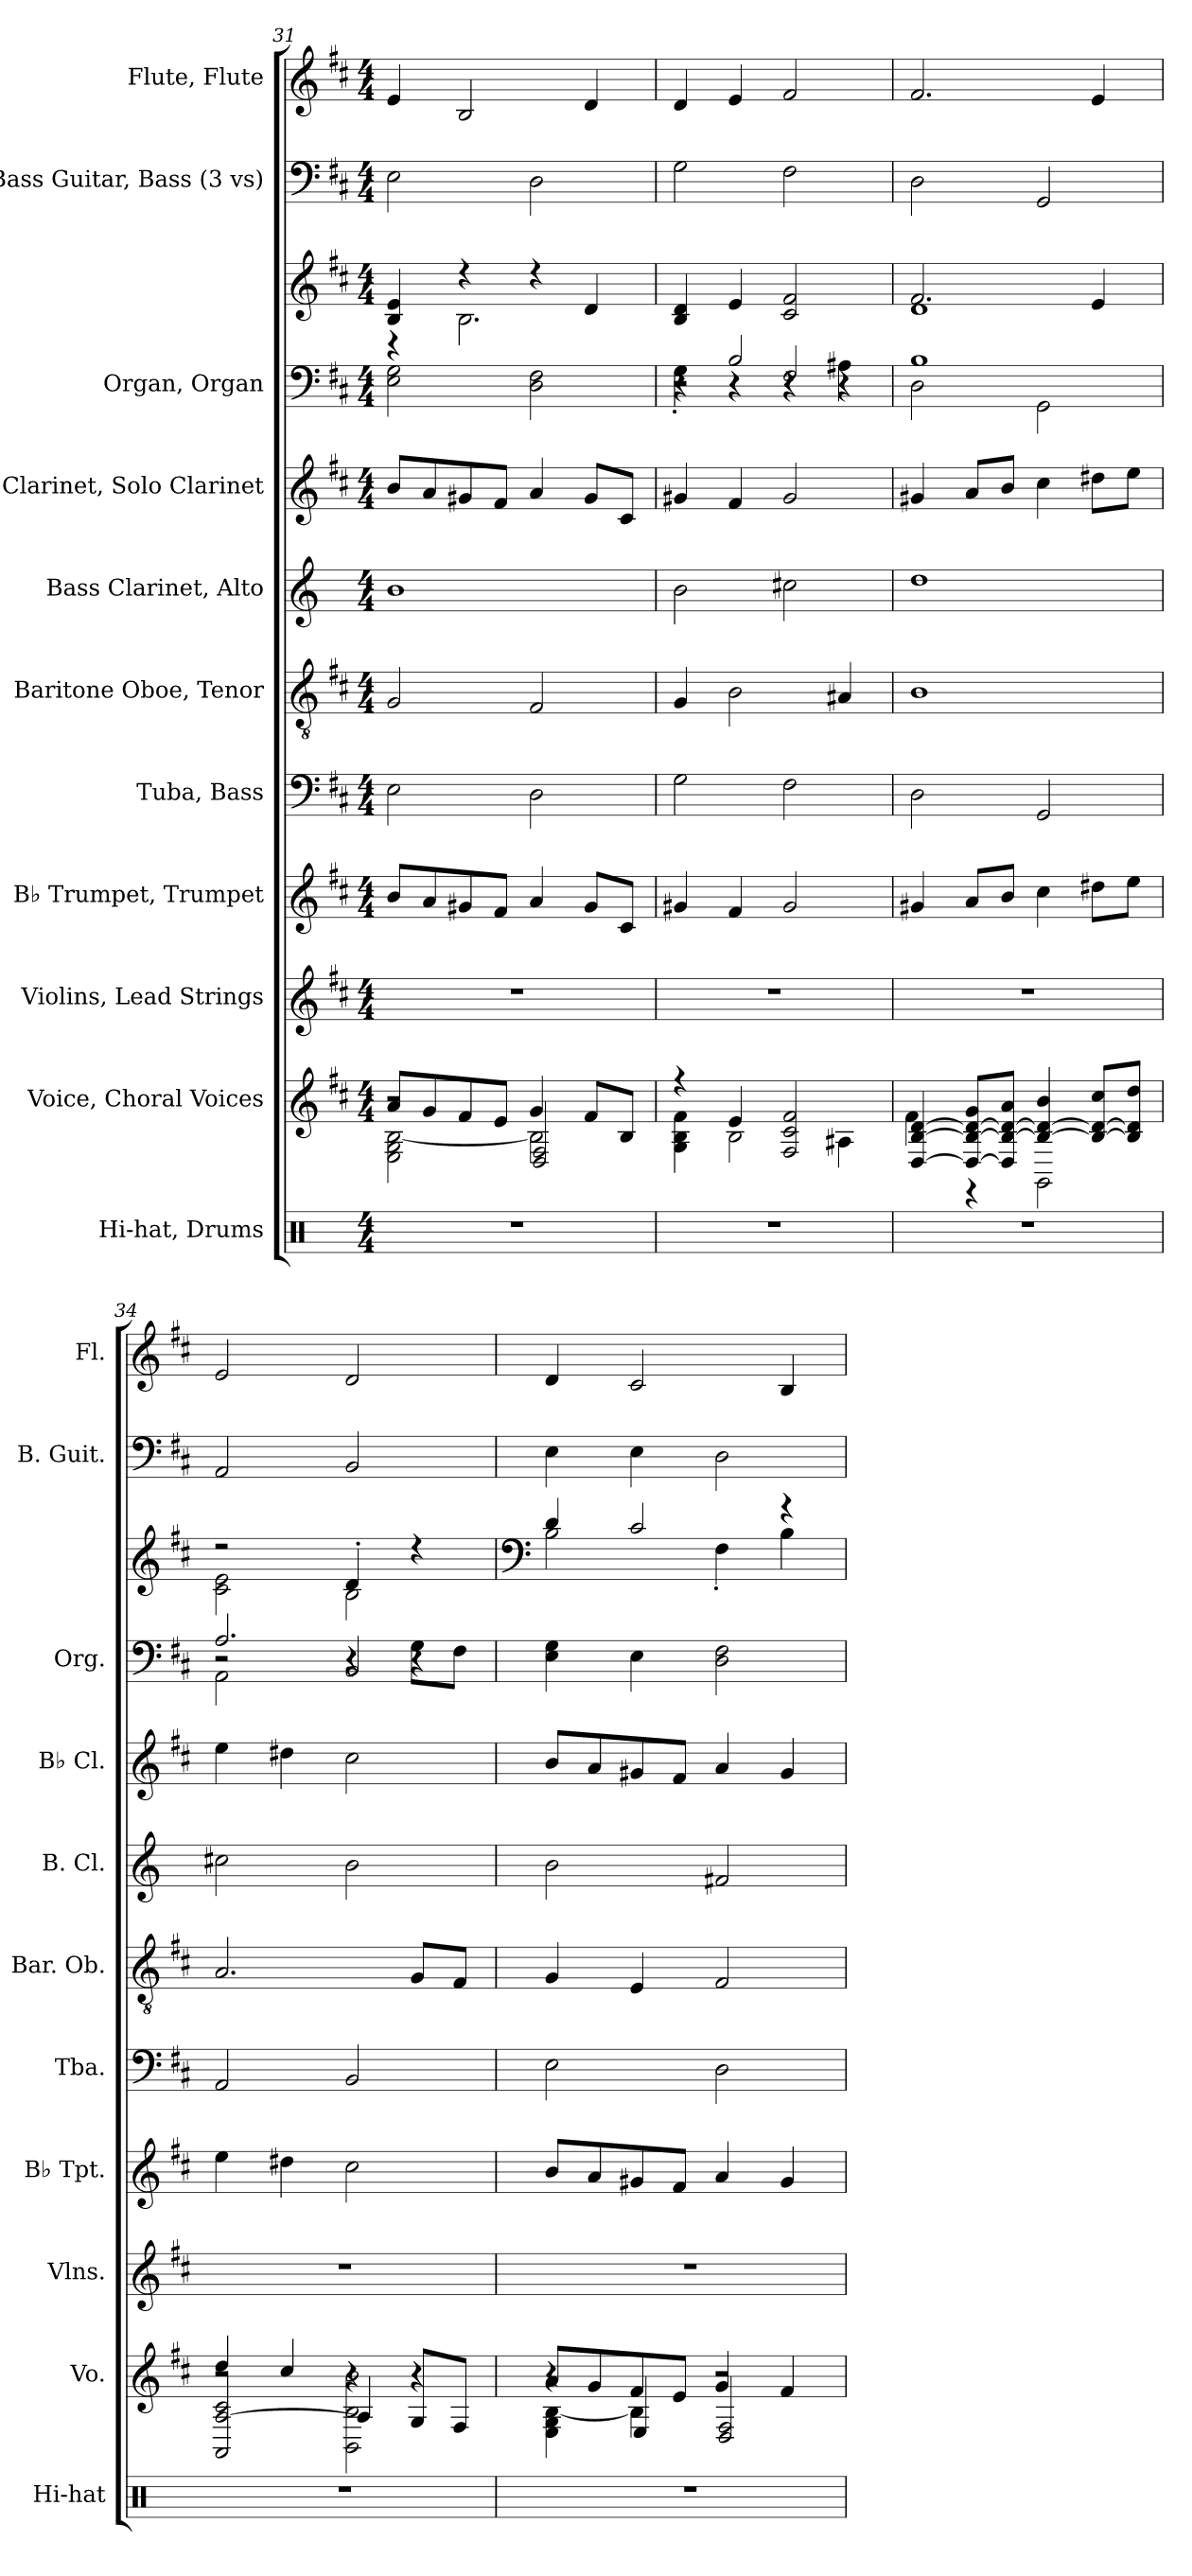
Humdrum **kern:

**kern	**kern	**kern	**kern	**kern	**kern	**kern	**kern	**kern	**kern	**kern	**kern
*part11	*part10	*part9	*part8	*part7	*part6	*part5	*part4	*part3	*part3	*part2	*part1
*staff12	*staff11	*staff10	*staff9	*staff8	*staff7	*staff6	*staff5	*staff4	*staff3	*staff2	*staff1
*I"Hi-hat, Drums	*I"Voice, Choral Voices	*I"Violins, Lead Strings	*I"B♭ Trumpet, Trumpet	*I"Tuba, Bass	*I"Baritone Oboe, Tenor	*I"Bass Clarinet, Alto	*I"B♭ Clarinet, Solo Clarinet	*I"Organ, Organ	*	*I"Bass Guitar, Bass (3 vs)	*I"Flute, Flute
*I'Hi-hat	*I'Vo.	*I'Vlns.	*I'B♭ Tpt.	*I'Tba.	*I'Bar. Ob.	*I'B. Cl.	*I'B♭ Cl.	*I'Org.	*	*I'B. Guit.	*I'Fl.
*clefX	*clefG2	*clefG2	*clefG2	*clefF4	*clefGv2	*clefG2	*clefG2	*clefF4	*clefG2	*clefF4	*clefG2
*	*	*	*ITrd1c2	*	*	*ITrd8c14	*ITrd1c2	*	*	*ITrd7c12	*
*k[]	*k[f#c#]	*k[f#c#]	*k[]	*k[f#c#]	*k[f#c#]	*k[]	*k[]	*k[f#c#]	*k[f#c#]	*k[f#c#]	*k[f#c#]
*M4/4	*M4/4	*M4/4	*M4/4	*M4/4	*M4/4	*M4/4	*M4/4	*M4/4	*M4/4	*M4/4	*M4/4
=31	=31	=31	=31	=31	=31	=31	=31	=31	=31	=31	=31
*	*^	*	*	*	*	*	*	*	*^	*	*
*	*	*^	*	*	*	*	*	*	*	*	*	*	*
1r	8a/L	2E\ 2G\ [2B\	2r	1r	8a/L	2E\	2G/	1B	8a/L	2E\ 2G\	4B/ 4e/	4r	2EE\	4e/
.	8g/	.	.	.	8g/	.	.	.	8g/	.	.	.	.	.
.	8f#/	.	.	.	8f#X/	.	.	.	8f#X/	.	4r	2.B\	.	2B/
.	8e/J	.	.	.	8e/J	.	.	.	8e/J	.	.	.	.	.
.	4g/	2B\]	2D/ 2F#/	.	4g/	2D\	2F#/	.	4g/	2D\ 2F#\	4r	.	2DD\	.
.	8f#/L	.	.	.	8f#/L	.	.	.	8f#/L	.	4d/	.	.	4d/
.	8B/J	.	.	.	8B/J	.	.	.	8B/J	.	.	.	.	.
*	*	*v	*v	*	*	*	*	*	*	*	*v	*v	*	*
=32	=32	=32	=32	=32	=32	=32	=32	=32	=32	=32	=32	=32
*	*	*	*	*	*	*	*	*	*^	*	*	*
*	*	*	*	*	*	*	*	*	*	*^	*	*	*
1r	4r	4G\ 4B\ 4f#\	1r	4f#X/	2G\	4G/	2B\	4f#X/	4r	4G'\	2r	4B/ 4d/	2GG\	4d/
.	4e/	2B\	.	4e/	.	2B\	.	4e/	2B/	4r	.	4e/	.	4e/
.	2F#/ 2c#/ 2f#/	.	.	2f#/	2F#\	.	2c#X\	2f#/	.	4r	2F#/	2c#/ 2f#/	2FF#\	2f#/
.	.	4A#X\	.	.	.	4A#X/	.	.	4r	4A#X\	.	.	.	.
*	*	*	*	*	*	*	*	*	*	*v	*v	*	*	*
=33	=33	=33	=33	=33	=33	=33	=33	=33	=33	=33	=33	=33	=33
*	*	*	*	*	*	*	*	*	*	*	*^	*	*
1r	[4D/ [4B/ [4d/	4f#\	1r	4f#X/	2D\	1B	1d	4f#X/	1B	2D\	2.f#/	1d	2DD\	2.f#/
.	8D/_ 8B/_ 8d/_ 8g/L	4r	.	8g/L	.	.	.	8g/L	.	.	.	.	.	.
.	8D/] 8B/_ 8d/_ 8a/J	.	.	8a/J	.	.	.	8a/J	.	.	.	.	.	.
.	4B/_ 4d/_ 4b/	2GG\	.	4b\	2GG/	.	.	4b\	.	2GG\	.	.	2GGG/	.
.	8B/_ 8d/_ 8cc#/L	.	.	8cc#X\L	.	.	.	8cc#X\L	.	.	4e/	.	.	4e/
.	8B/] 8d/] 8dd/J	.	.	8dd\J	.	.	.	8dd\J	.	.	.	.	.	.
!!LO:PB:g=z
=34	=34	=34	=34	=34	=34	=34	=34	=34	=34	=34	=34	=34	=34	=34
*	*	*^	*	*	*	*	*	*	*	*^	*	*	*	*
1r	4dd/	2r	2AA/ [2A/ 2c#/	1r	4dd\	2AA/	2.A/	2c#X\	4dd\	2.A/	2AA\	2r	2r	2c#\ 2e\	2AAA/	2e/
.	4cc#/	.	.	.	4cc#X\	.	.	.	4cc#X\	.	.	.	.	.	.	.
.	4r	2BB\ 2B\ 2b\	4A/]	.	2b\	2BB/	.	2B\	2b\	.	4r	2BB/	4d'/	2B\	2BBB/	2d/
.	8G/L	.	4r	.	.	.	8G/L	.	.	4r	8G\L	.	4r	.	.	.
.	8F#/J	.	.	.	.	.	8F#/J	.	.	.	8F#\J	.	.	.	.	.
*	*	*	*	*	*	*	*	*	*	*v	*v	*v	*	*	*	*
=35	=35	=35	=35	=35	=35	=35	=35	=35	=35	=35	=35	=35	=35	=35
*	*	*	*	*	*	*	*	*	*	*	*clefF4	*	*	*
1r	8a/L	4E\ 4G\ [4B\	4r	1r	8a/L	2E\	4G/	2B\	8a/L	4E\ 4G\	4d/	2B\	4EE\	4d/
.	8g/	.	.	.	8g/	.	.	.	8g/	.	.	.	.	.
.	8f#/	4B\]	4E/	.	8f#X/	.	4E/	.	8f#X/	4E\	2c#/	.	4EE\	2c#/
.	8e/J	.	.	.	8e/J	.	.	.	8e/J	.	.	.	.	.
.	4g/	2r	2D/ 2F#/	.	4g/	2D\	2F#/	2F#X/	4g/	2D\ 2F#\	.	4F#'\	2DD\	.
.	4f#/	.	.	.	4f#/	.	.	.	4f#/	.	4r	4B\	.	4B/
*	*v	*v	*v	*	*	*	*	*	*	*	*v	*v	*	*
=	=	=	=	=	=	=	=	=	=	=	=
*-	*-	*-	*-	*-	*-	*-	*-	*-	*-	*-	*-
